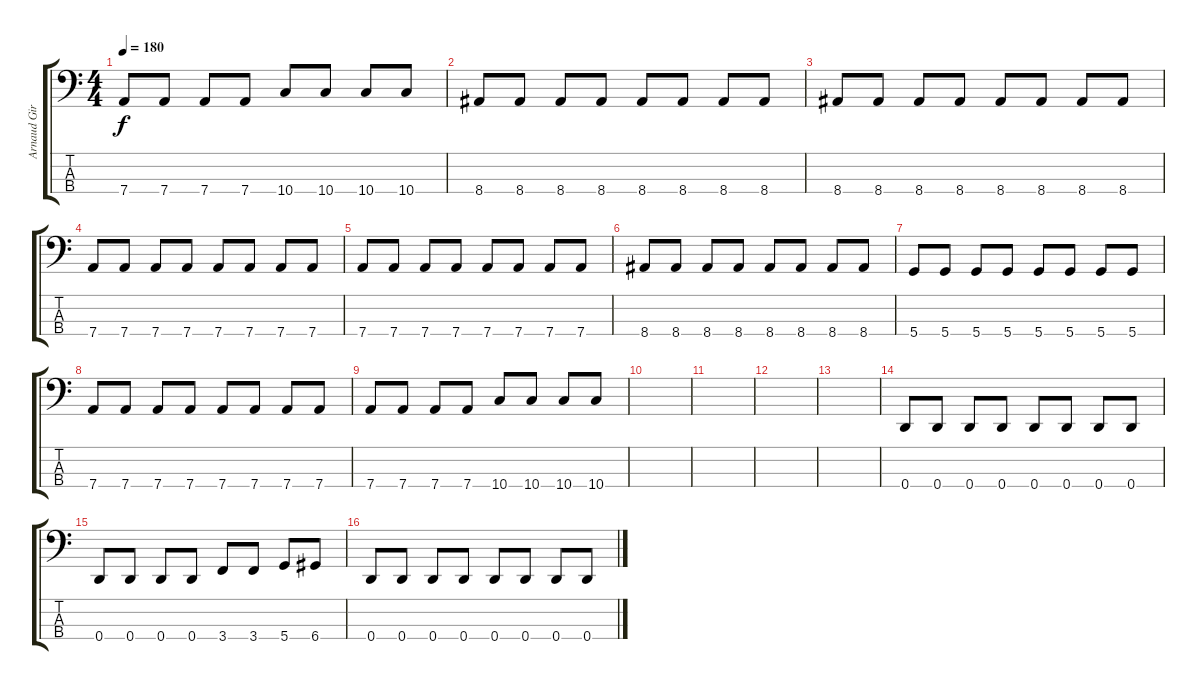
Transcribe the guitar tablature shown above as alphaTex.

\track ("Arnaud Giroux" "Arnaud Gir") {instrument electricbassfinger}
\staff {score tabs}
\tuning (G2 D2 A1 D1) {hide}
\ts (4 4)
\tempo 180
\clef f4
\ks c
7.4.8{dy f} 7.4.8 7.4.8 7.4.8 10.4.8 10.4.8 10.4.8 10.4.8 |
8.4.8 8.4.8 8.4.8 8.4.8 8.4.8 8.4.8 8.4.8 8.4.8 |
8.4.8 8.4.8 8.4.8 8.4.8 8.4.8 8.4.8 8.4.8 8.4.8 |
7.4.8 7.4.8 7.4.8 7.4.8 7.4.8 7.4.8 7.4.8 7.4.8 |
7.4.8 7.4.8 7.4.8 7.4.8 7.4.8 7.4.8 7.4.8 7.4.8 |
8.4.8 8.4.8 8.4.8 8.4.8 8.4.8 8.4.8 8.4.8 8.4.8 |
5.4.8 5.4.8 5.4.8 5.4.8 5.4.8 5.4.8 5.4.8 5.4.8 |
7.4.8 7.4.8 7.4.8 7.4.8 7.4.8 7.4.8 7.4.8 7.4.8 |
7.4.8 7.4.8 7.4.8 7.4.8 10.4.8 10.4.8 10.4.8 10.4.8 |
|
|
|
|
0.4.8 0.4.8 0.4.8 0.4.8 0.4.8 0.4.8 0.4.8 0.4.8 |
0.4.8 0.4.8 0.4.8 0.4.8 3.4.8 3.4.8 5.4.8 6.4.8 |
0.4.8 0.4.8 0.4.8 0.4.8 0.4.8 0.4.8 0.4.8 0.4.8
